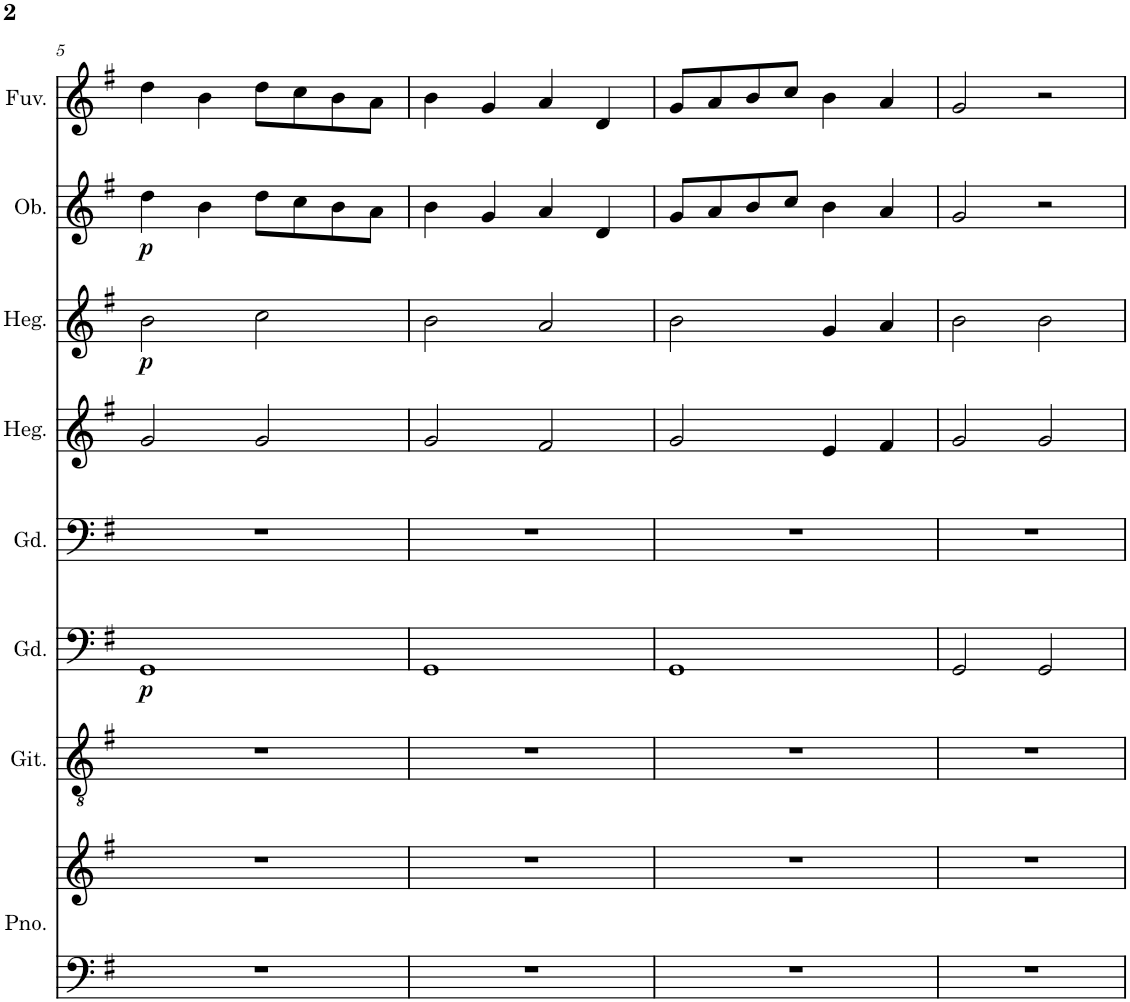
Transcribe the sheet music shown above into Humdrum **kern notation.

**kern	**kern	**kern	**kern	**dynam	**kern	**kern	**kern	**dynam	**kern	**dynam	**kern
*part8	*part8	*part7	*part6	*part6	*part5	*part4	*part3	*part3	*part2	*part2	*part1
*staff9	*staff8	*staff7	*staff6	*staff6	*staff5	*staff4	*staff3	*staff3	*staff2	*staff2	*staff1
*I"Piano	*	*I"Klasszikus gitár	*I"Gordonka	*	*I"Gordonka	*I"Hegedű	*I"Hegedű	*	*I"Oboa	*	*I"Fuvola
*I'Pno.	*	*I'Git.	*I'Gd.	*	*I'Gd.	*I'Heg.	*I'Heg.	*	*I'Ob.	*	*I'Fuv.
!!LO:PB:g=z
*clefF4	*clefG2	*clefGv2	*clefF4	*	*clefF4	*clefG2	*clefG2	*	*clefG2	*	*clefG2
*k[f#]	*k[f#]	*k[f#]	*k[f#]	*	*k[f#]	*k[f#]	*k[f#]	*	*k[f#]	*	*k[f#]
*M4/4	*M4/4	*M4/4	*M4/4	*	*M4/4	*M4/4	*M4/4	*	*M4/4	*	*M4/4
=5	=5	=5	=5	=5	=5	=5	=5	=5	=5	=5	=5
!	!	!	!	!LO:DY:b	!	!	!	!LO:DY:b	!	!LO:DY:b	!
1r	1r	1r	1GG	p	1r	2g/	2b\	p	4dd\	p	4dd\
.	.	.	.	.	.	.	.	.	4b\	.	4b\
.	.	.	.	.	.	2g/	2cc\	.	8dd\L	.	8dd\L
.	.	.	.	.	.	.	.	.	8cc\	.	8cc\
.	.	.	.	.	.	.	.	.	8b\	.	8b\
.	.	.	.	.	.	.	.	.	8a\J	.	8a\J
=6	=6	=6	=6	=6	=6	=6	=6	=6	=6	=6	=6
1r	1r	1r	1GG	.	1r	2g/	2b\	.	4b\	.	4b\
.	.	.	.	.	.	.	.	.	4g/	.	4g/
.	.	.	.	.	.	2f#/	2a/	.	4a/	.	4a/
.	.	.	.	.	.	.	.	.	4d/	.	4d/
=7	=7	=7	=7	=7	=7	=7	=7	=7	=7	=7	=7
1r	1r	1r	1GG	.	1r	2g/	2b\	.	8g/L	.	8g/L
.	.	.	.	.	.	.	.	.	8a/	.	8a/
.	.	.	.	.	.	.	.	.	8b/	.	8b/
.	.	.	.	.	.	.	.	.	8cc/J	.	8cc/J
.	.	.	.	.	.	4e/	4g/	.	4b\	.	4b\
.	.	.	.	.	.	4f#/	4a/	.	4a/	.	4a/
=8	=8	=8	=8	=8	=8	=8	=8	=8	=8	=8	=8
1r	1r	1r	2GG/	.	1r	2g/	2b\	.	2g/	.	2g/
.	.	.	2GG/	.	.	2g/	2b\	.	2r	.	2r
=	=	=	=	=	=	=	=	=	=	=	=
*-	*-	*-	*-	*-	*-	*-	*-	*-	*-	*-	*-
